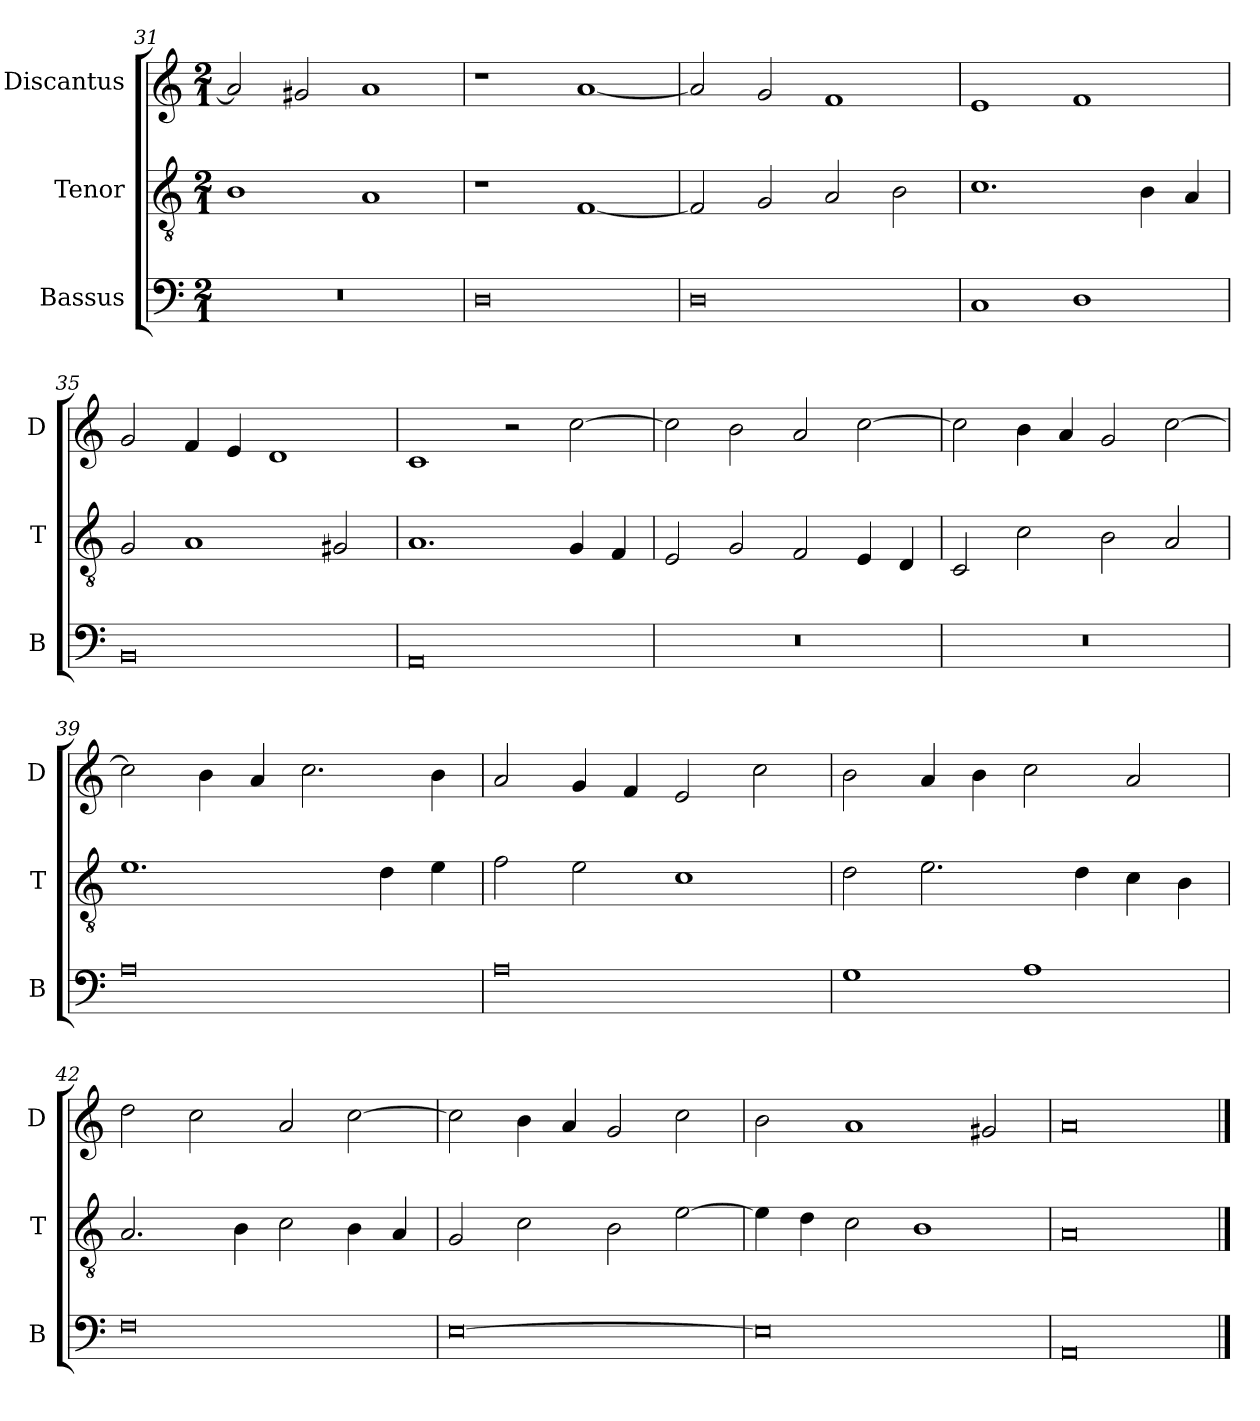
**kern	**kern	**kern
*part3	*part2	*part1
*staff3	*staff2	*staff1
*I"Bassus	*I"Tenor	*I"Discantus
*I'B	*I'T	*I'D
*clefF4	*clefGv2	*clefG2
*k[]	*k[]	*k[]
*M2/1	*M2/1	*M2/1
=31	=31	=31
0r	1B	2a/]
.	.	2g#X/
.	1A	1a
=32	=32	=32
0D	1r	1r
.	[1F	[1a
=33	=33	=33
0D	2F/]	2a/]
.	2G/	2g/
.	2A/	1f
.	2B\	.
=34	=34	=34
1C	1.c	1e
1D	.	1f
.	4B\	.
.	4A/	.
=35	=35	=35
0BB	2G/	2g/
.	1A	4f/
.	.	4e/
.	.	1d
.	2G#X/	.
=36	=36	=36
0AA	1.A	1c
.	.	2r
.	4G/	[2cc\
.	4F/	.
=37	=37	=37
0r	2E/	2cc\]
.	2G/	2b\
.	2F/	2a/
.	4E/	[2cc\
.	4D/	.
=38	=38	=38
0r	2C/	2cc\]
.	2c\	4b\
.	.	4a/
.	2B\	2g/
.	2A/	[2cc\
=39	=39	=39
0A	1.e	2cc\]
.	.	4b\
.	.	4a/
.	.	2.cc\
.	4d\	.
.	4e\	4b\
=40	=40	=40
0A	2f\	2a/
.	2e\	4g/
.	.	4f/
.	1c	2e/
.	.	2cc\
=41	=41	=41
1G	2d\	2b\
.	2.e\	4a/
.	.	4b\
1A	.	2cc\
.	4d\	.
.	4c\	2a/
.	4B\	.
=42	=42	=42
0F	2.A/	2dd\
.	.	2cc\
.	4B\	.
.	2c\	2a/
.	4B\	[2cc\
.	4A/	.
=43	=43	=43
[0E	2G/	2cc\]
.	2c\	4b\
.	.	4a/
.	2B\	2g/
.	[2e\	2cc\
=44	=44	=44
0E]	4e\]	2b\
.	4d\	.
.	2c\	1a
.	1B	.
.	.	2g#X/
=45	=45	=45
0AA	0A	0a
==	==	==
*-	*-	*-
